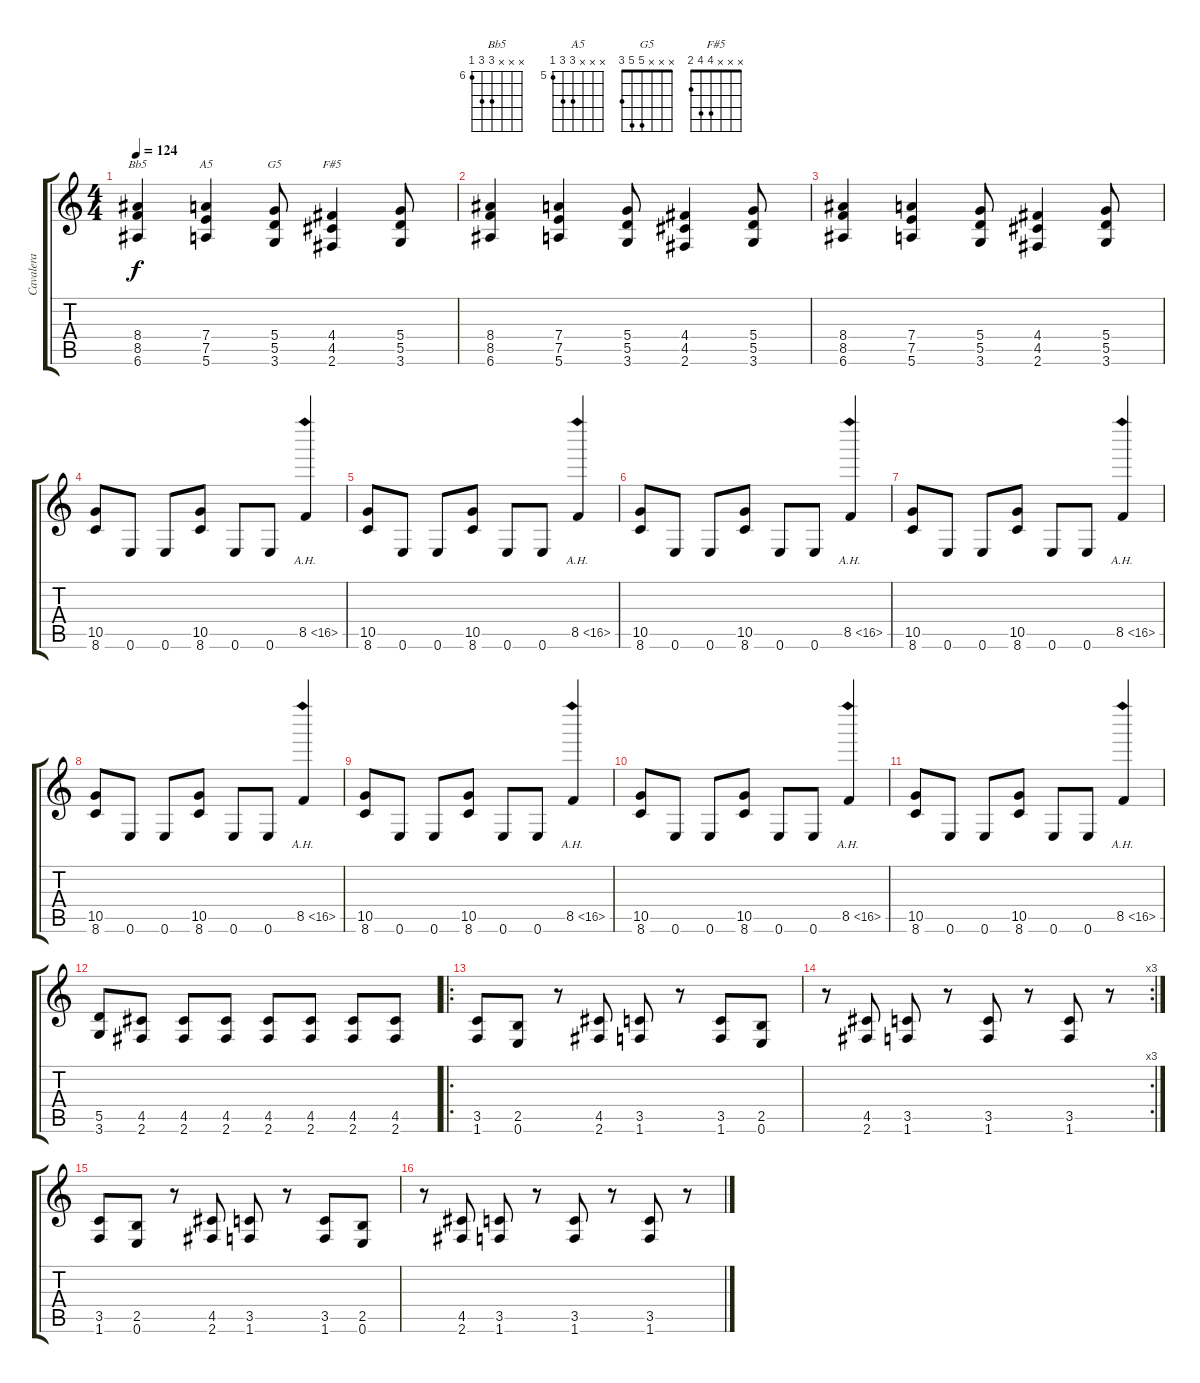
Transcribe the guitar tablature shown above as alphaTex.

\track ("Cavalera" "Cavalera") {instrument distortionguitar}
\staff {score tabs}
\tuning (E4 B3 G3 D3 A2 E2) {hide}
\chord ("Bb5" x x x 8 8 6) {firstfret 6}
\chord ("A5" x x x 7 7 5) {firstfret 5}
\chord ("G5" x x x 5 5 3)
\chord ("F#5" x x x 4 4 2)
\ts (4 4)
\tempo 124
\clef g2
\ks c
(8.4 8.5 6.6).4{ch "Bb5" dy f} (7.4 7.5 5.6).4{ch "A5"} (5.4 5.5 3.6).8{ch "G5"} (4.4 4.5 2.6).4{ch "F#5"} (5.4 5.5 3.6).8 |
(8.4 8.5 6.6).4 (7.4 7.5 5.6).4 (5.4 5.5 3.6).8 (4.4 4.5 2.6).4 (5.4 5.5 3.6).8 |
(8.4 8.5 6.6).4 (7.4 7.5 5.6).4 (5.4 5.5 3.6).8 (4.4 4.5 2.6).4 (5.4 5.5 3.6).8 |
(10.5 8.6).8 0.6.8 0.6.8 (10.5 8.6).8 0.6.8 0.6.8 8.5{ah 8}.4 |
(10.5 8.6).8 0.6.8 0.6.8 (10.5 8.6).8 0.6.8 0.6.8 8.5{ah 8}.4 |
(10.5 8.6).8 0.6.8 0.6.8 (10.5 8.6).8 0.6.8 0.6.8 8.5{ah 8}.4 |
(10.5 8.6).8 0.6.8 0.6.8 (10.5 8.6).8 0.6.8 0.6.8 8.5{ah 8}.4 |
(10.5 8.6).8 0.6.8 0.6.8 (10.5 8.6).8 0.6.8 0.6.8 8.5{ah 8}.4 |
(10.5 8.6).8 0.6.8 0.6.8 (10.5 8.6).8 0.6.8 0.6.8 8.5{ah 8}.4 |
(10.5 8.6).8 0.6.8 0.6.8 (10.5 8.6).8 0.6.8 0.6.8 8.5{ah 8}.4 |
(10.5 8.6).8 0.6.8 0.6.8 (10.5 8.6).8 0.6.8 0.6.8 8.5{ah 8}.4 |
(5.5 3.6).8 (4.5 2.6).8 (4.5 2.6).8 (4.5 2.6).8 (4.5 2.6).8 (4.5 2.6).8 (4.5 2.6).8 (4.5 2.6).8 |
\ro
(3.5 1.6).8 (2.5 0.6).8 r.8 (4.5 2.6).8 (3.5 1.6).8 r.8 (3.5 1.6).8 (2.5 0.6).8 |
\rc 3
r.8 (4.5 2.6).8 (3.5 1.6).8 r.8 (3.5 1.6).8 r.8 (3.5 1.6).8 r.8 |
(3.5 1.6).8 (2.5 0.6).8 r.8 (4.5 2.6).8 (3.5 1.6).8 r.8 (3.5 1.6).8 (2.5 0.6).8 |
r.8 (4.5 2.6).8 (3.5 1.6).8 r.8 (3.5 1.6).8 r.8 (3.5 1.6).8 r.8
